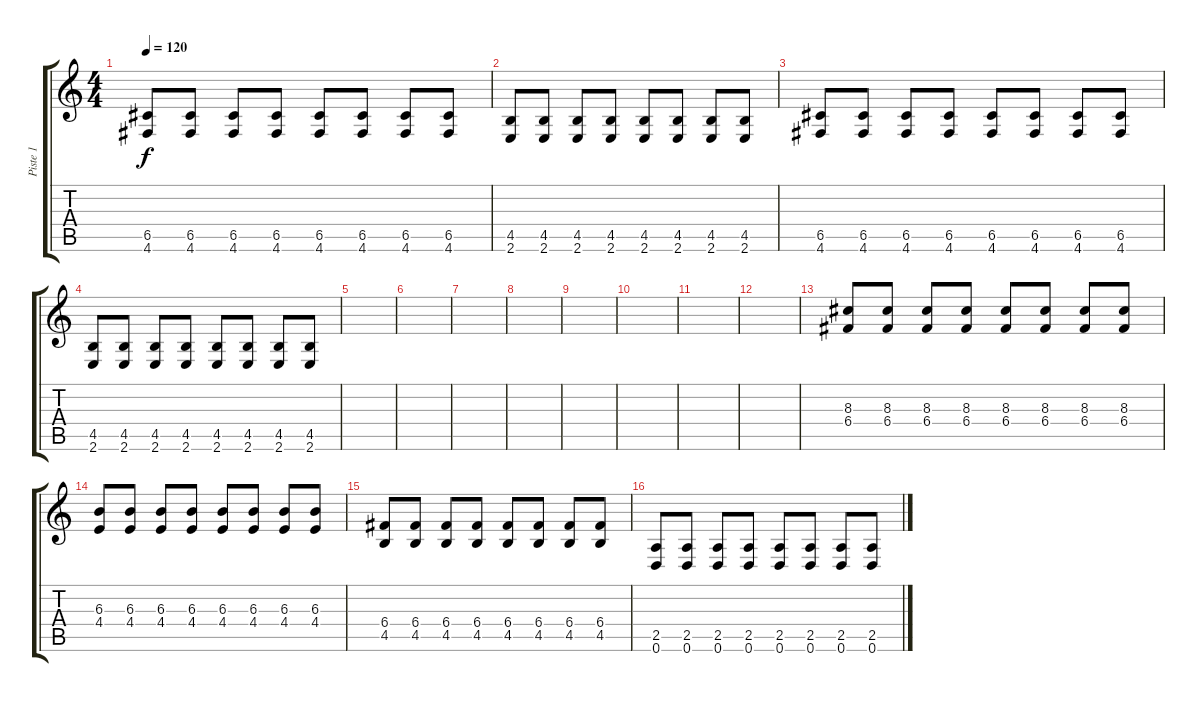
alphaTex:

\track ("Piste 1" "Piste 1") {instrument distortionguitar}
\staff {score tabs}
\tuning (D4 A3 F3 C3 G2 D2) {hide}
\ts (4 4)
\tempo 120
\clef g2
\ks c
(6.5 4.6).8{dy f} (6.5 4.6).8 (6.5 4.6).8 (6.5 4.6).8 (6.5 4.6).8 (6.5 4.6).8 (6.5 4.6).8 (6.5 4.6).8 |
(4.5 2.6).8 (4.5 2.6).8 (4.5 2.6).8 (4.5 2.6).8 (4.5 2.6).8 (4.5 2.6).8 (4.5 2.6).8 (4.5 2.6).8 |
(6.5 4.6).8 (6.5 4.6).8 (6.5 4.6).8 (6.5 4.6).8 (6.5 4.6).8 (6.5 4.6).8 (6.5 4.6).8 (6.5 4.6).8 |
(4.5 2.6).8 (4.5 2.6).8 (4.5 2.6).8 (4.5 2.6).8 (4.5 2.6).8 (4.5 2.6).8 (4.5 2.6).8 (4.5 2.6).8 |
|
|
|
|
|
|
|
|
(8.3 6.4).8 (8.3 6.4).8 (8.3 6.4).8 (8.3 6.4).8 (8.3 6.4).8 (8.3 6.4).8 (8.3 6.4).8 (8.3 6.4).8 |
(6.3 4.4).8 (6.3 4.4).8 (6.3 4.4).8 (6.3 4.4).8 (6.3 4.4).8 (6.3 4.4).8 (6.3 4.4).8 (6.3 4.4).8 |
(6.4 4.5).8 (6.4 4.5).8 (6.4 4.5).8 (6.4 4.5).8 (6.4 4.5).8 (6.4 4.5).8 (6.4 4.5).8 (6.4 4.5).8 |
(2.5 0.6).8 (2.5 0.6).8 (2.5 0.6).8 (2.5 0.6).8 (2.5 0.6).8 (2.5 0.6).8 (2.5 0.6).8 (2.5 0.6).8
